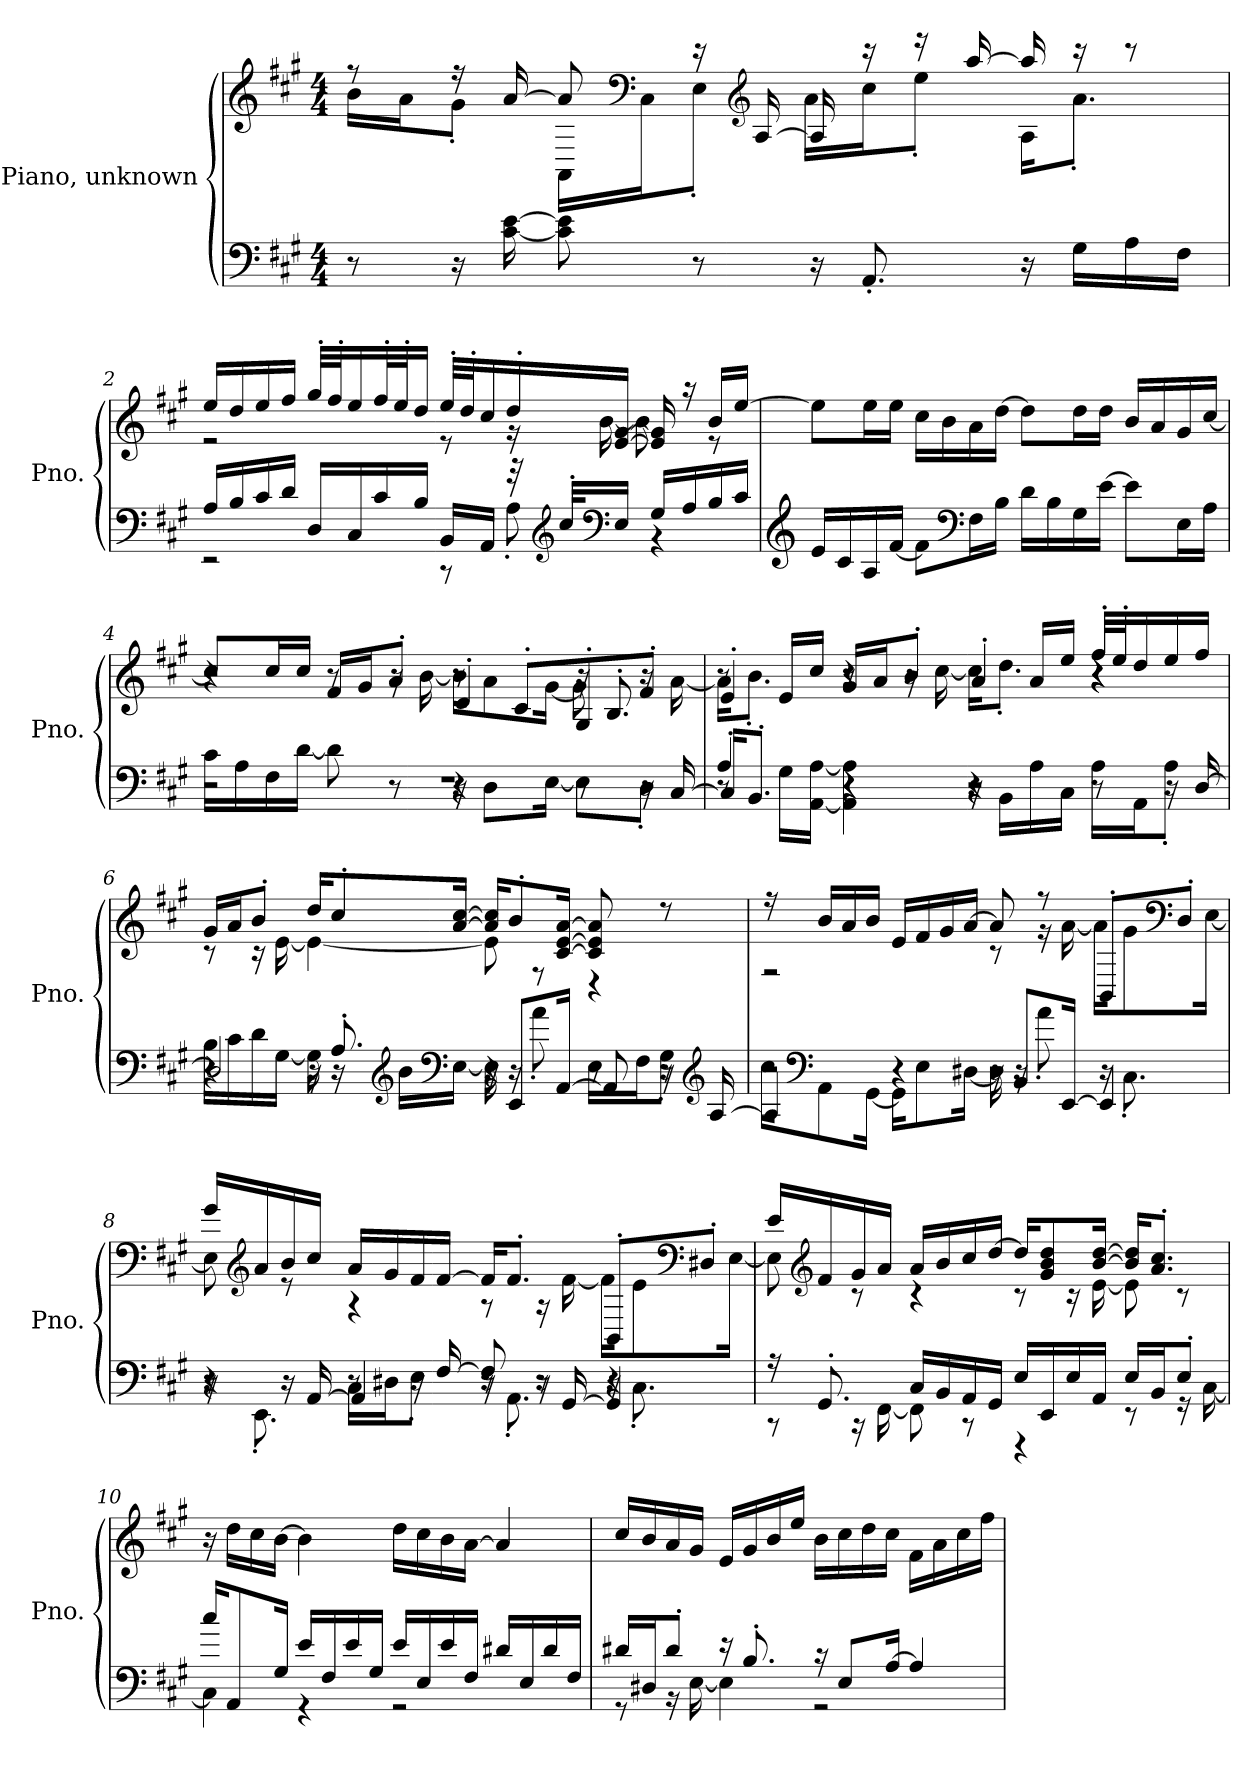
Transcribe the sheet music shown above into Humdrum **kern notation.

**kern	**kern
*part1	*part1
*staff2	*staff1
*I"Piano, unknown	*
*I'Pno.	*
*clefF4	*clefG2
*k[f#c#g#]	*k[f#c#g#]
*M4/4	*M4/4
*MM120	*MM120
=1	=1
*	*^
8r	8r	16b\LL
.	.	16a\J
16r	16r	8g#'\J
[16c#\ [16e\	[16a/	.
8c#\] 8e\]	8a/]	16AA\LL
*	*clefF4	*
.	.	16C#\J
8r	16r	8E'\J
*	*clefG2	*
.	[16A/	.
16r	16A/]	16a\LL
8.AA'/	16r	16cc#\J
.	16r	8ee'\J
.	[16aa/	.
16r	16aa/]	16A\KL
16G#\LL	16r	8.a'\J
16A\	8r	.
16F#\JJ	.	.
!!LO:LB:g=z	!!
=2	=2	=2
*^	*	*
16A/LL	2r	16ee/LL	2r
16B/	.	16dd/	.
16c#/	.	16ee/	.
16d/JJ	.	16ff#/JJ	.
16D/LL	.	32gg#'/LLL	.
.	.	32ff#'/J	.
16C#/	.	16ee/	.
16c#/	.	32ff#'/L	.
.	.	32ee'/J	.
16B/JJ	.	16dd/JJ	.
16BB/LL	8r	32ee'/LLL	8r
.	.	32dd'/J	.
16AA/JJ	.	16cc#/	.
32r	8A'\	16dd'/	16r
*clefG2	*	*	*
32cc#'/KLL	.	.	.
*clefF4	*	*	*
16E/JJ	.	[16e/ [16g#/JJ	[16b\
16G#/LL	4r	16e/] 16g#/]	8b\]
16A/	.	16r	.
16B/	.	16b/LL	8r
16c#/JJ	.	[16ee/JJ	.
*v	*v	*	*
*	*v	*v
!!LO:LB:g=z
=3	=3
*clefG2	*
16e/LL	8ee\L]
16c#/	.
16A/	16ee\L
[16f#/JJ	16ee\JJ
8f#\L]	16cc#\LL
.	16b\
*clefF4	*
16F#\L	16a\
16B\JJ	[16dd\JJ
16d\LL	8dd\L]
16B\	.
16G#\	16dd\L
[16e\JJ	16dd\JJ
8e\L]	16b/LL
.	16a/
16E\L	16g#/
16A\JJ	[16cc#/JJ
=4	=4
*^	*^
*	*^	*	*^
1r	16c#\LL	2r	8cc#/L]	4r	2r
.	16A\	.	.	.	.
.	16F#\	.	16cc#/L	.	.
.	[16d\JJ	.	16cc#/JJ	.	.
.	8d\]	.	16f#/LL	8r	.
.	.	.	16g#/J	.	.
.	8r	.	8a'/J	16r	.
.	.	.	.	[16b\	.
.	16r	4r	8r	16b\KL]	4d'/
.	8D\L	.	.	8a\	.
.	.	.	8c#'/L	.	.
.	[16E\Jk	.	.	[16g#\Jk	.
.	8E\L]	8r	8G#'/	8g#\]	16r
.	.	.	.	.	8.B'/
.	8D'\J	16r	8f#'/J	16r	.
.	.	[16C#/	.	[16a\	.
!!LO:LB:g=z	!!	!!
=5	=5	=5	=5	=5	=5
4A'/	8r	16C#/KL]	8r	16a\KL]	4e'/
.	.	8.BB'/J	.	8.b'\J	.
.	16G#\LL	.	16e/LL	.	.
.	[16AA\ [16A\JJ	.	16cc#/JJ	.	.
4r	4AA\] 4A\]	4r	16g#/LL	8r	4r
.	.	.	16a/J	.	.
.	.	.	8b'/J	16r	.
.	.	.	.	[16cc#\	.
2r	16r	4r	8r	16cc#\KL]	4a'/
.	16BB\LL	.	.	8.dd'\J	.
.	16A\	.	16a/LL	.	.
.	16C#\JJ	.	16ee/JJ	.	.
.	16A\LL	8r	32ff#'/LLL	4r	4r
.	.	.	32ee'/J	.	.
.	16AA\J	.	16dd/	.	.
.	8A'\J	16r	16ee/	.	.
.	.	[16D/	16ff#/JJ	.	.
*	*	*	*	*v	*v
!!LO:LB:g=z
=6	=6	=6	=6	=6
4r	16B\LL	2D/]	16g#/LL	8r
.	16c#\	.	16a/J	.
.	16d\	.	8b'/J	16r
.	[16G#\JJ	.	.	[16e\
16r	16G#\]	.	16dd/KL	4e\_
8.A'/	16r	.	8cc#'/	.
*clefG2	*	*	*	*
.	16b\LL	.	.	.
*clefF4	*	*	*	*
.	[16E\JJ	.	[16a/ [16cc#/Jk	.
4r	16E\]	16r	16a/] 16cc#/]KL	8e\]
.	16r	8EE/L	8b'/	.
.	8a'\	.	.	8r
.	.	[16AA/Jk	[16c#/ [16e/ [16a/Jk	.
8r	16E\LL	8AA/]	8c#/] 8e/] 8a/]	4r
.	16F#\J	.	.	.
16r	8G#'\J	8r	8r	.
*clefG2	*	*	*	*
[16A/	.	.	.	.
!!LO:LB:g=z	!!
=7	=7	=7	=7	=7
4A/]	16cc#\KL	2r	16r	2r
*clefF4	*	*	*	*
.	8AA\	.	16b/LL	.
.	.	.	16a/	.
.	[16GG#\Jk	.	16b/JJ	.
4r	16GG#\KL]	.	16e/LL	.
.	8E\	.	16f#/	.
.	.	.	16g#/	.
.	[16D#X\Jk	.	[16a/JJ	.
2r	16D#\]	16r	8a/]	8r
.	16r	8BB/L	.	.
.	8a'\	.	8r	16r
.	.	[16EE/Jk	.	[16a\
.	16r	4EE/]	8BB'/L	16a\KL]
.	8.C#'\	.	.	8g#\
*	*	*	*clefF4	*
.	.	.	8D'/J	.
.	.	.	.	[16E\Jk
!!LO:PB:g=z	!!
=8	=8	=8	=8	=8
4r	16r	8r	16g#/LL	8E\]
*	*	*	*clefG2	*
.	8.EE'\	.	16a/	.
.	.	16r	16b/	8r
.	.	[16AA/	16cc#/JJ	.
8r	16C#\LL	4AA/]	16a/LL	4r
.	16D#X\J	.	16g#/	.
16r	8E'\J	.	16f#/	.
[16F#/	.	.	[16f#/JJ	.
8F#/]	16r	8r	16f#/KL]	8r
.	8.AA'\	.	8.f#'/J	.
8r	.	16r	.	16r
.	.	[16GG#/	.	[16f#\
4r	16r	4GG#/]	8BB'/L	16f#\KL]
.	8.C#'\	.	.	8e\
*	*	*	*clefF4	*
.	.	.	8D#X'/J	.
.	.	.	.	[16E\Jk
*	*v	*v	*	*
!!LO:LB:g=z	!!
=9	=9	=9	=9
16r	8r	16e/LL	8E\]
*	*	*clefG2	*
8.GG#'/	.	16f#/	.
.	16r	16g#/	8r
.	[16FF#\	16a/JJ	.
16C#/LL	8FF#\]	16a/LL	4r
16BB/	.	16b/	.
16AA/	8r	16cc#/	.
16GG#/JJ	.	[16dd/JJ	.
16E/LL	4r	16dd/KL]	8r
16EE/	.	8g#/ 8b/ 8dd/	.
16E/	.	.	16r
16AA/JJ	.	[16b/ [16dd/Jk	[16e\
16E/LL	8r	16b/] 16dd/]KL	8e\]
16BB/J	.	8.a/' 8.cc#/'J	.
8E'/J	16r	.	8r
.	[16C#\	.	.
*	*	*v	*v
=10	=10	=10
16cc#/KL	4C#\]	16r
8AA/	.	16dd\LL
.	.	16cc#\
16G#/Jk	.	[16b\JJ
16e/LL	4r	4b\]
16F#/	.	.
16e/	.	.
16G#/JJ	.	.
16e/LL	2r	16dd\LL
16E/	.	16cc#\
16e/	.	16b\
16F#/JJ	.	[16a\JJ
16d#X/LL	.	4a/]
16E/	.	.
16d#/	.	.
16F#/JJ	.	.
!!LO:LB:g=z
=11	=11	=11
16d#X/LL	8r	16cc#/LL
16D#X/J	.	16b/
8d#'/J	16r	16a/
.	[16E\	16g#/JJ
16r	4E\]	16e/LL
8.B'/	.	16g#/
.	.	16b/
.	.	16ee/JJ
16r	2r	16b\LL
8E/L	.	16cc#\
.	.	16dd\
[16A/Jk	.	16cc#\JJ
4A/]	.	16f#\LL
.	.	16a\
.	.	16cc#\
.	.	16ff#\JJ
*v	*v	*
=	=
*-	*-
